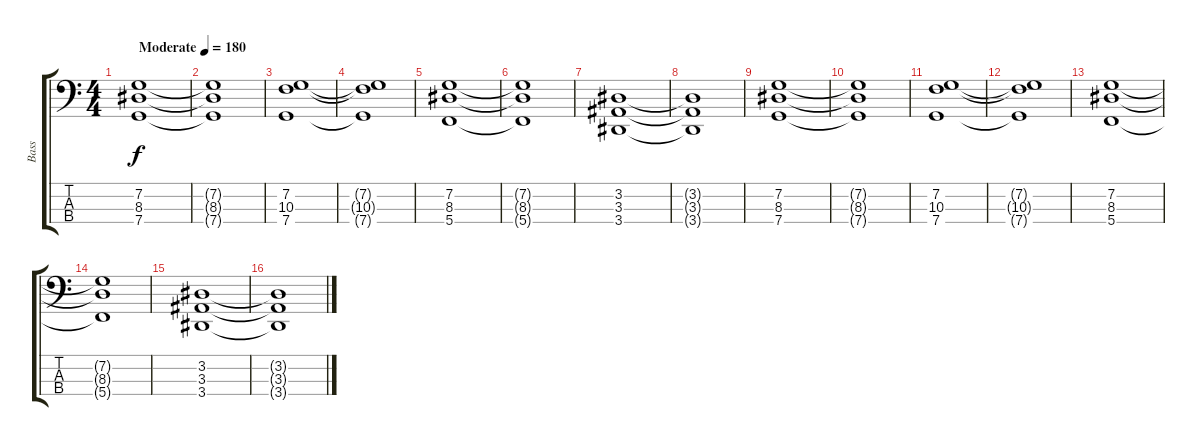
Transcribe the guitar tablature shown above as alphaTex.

\track ("Bass" "Bass") {instrument electricbassfinger}
\staff {score tabs}
\tuning (F2 C2 G1 C1) {hide}
\ts (4 4)
\tempo (180 "Moderate")
\clef f4
\ks c
(7.2 8.3 7.4).1{dy f instrument electricbassfinger} |
(7.2{t} 8.3{t} 7.4{t}).1 |
(7.2 10.3 7.4).1 |
(7.2{t} 10.3{t} 7.4{t}).1 |
(7.2 8.3 5.4).1 |
(7.2{t} 8.3{t} 5.4{t}).1 |
(3.2 3.3 3.4).1 |
(3.2{t} 3.3{t} 3.4{t}).1 |
(7.2 8.3 7.4).1 |
(7.2{t} 8.3{t} 7.4{t}).1 |
(7.2 10.3 7.4).1 |
(7.2{t} 10.3{t} 7.4{t}).1 |
(7.2 8.3 5.4).1 |
(7.2{t} 8.3{t} 5.4{t}).1 |
(3.2 3.3 3.4).1 |
(3.2{t} 3.3{t} 3.4{t}).1
